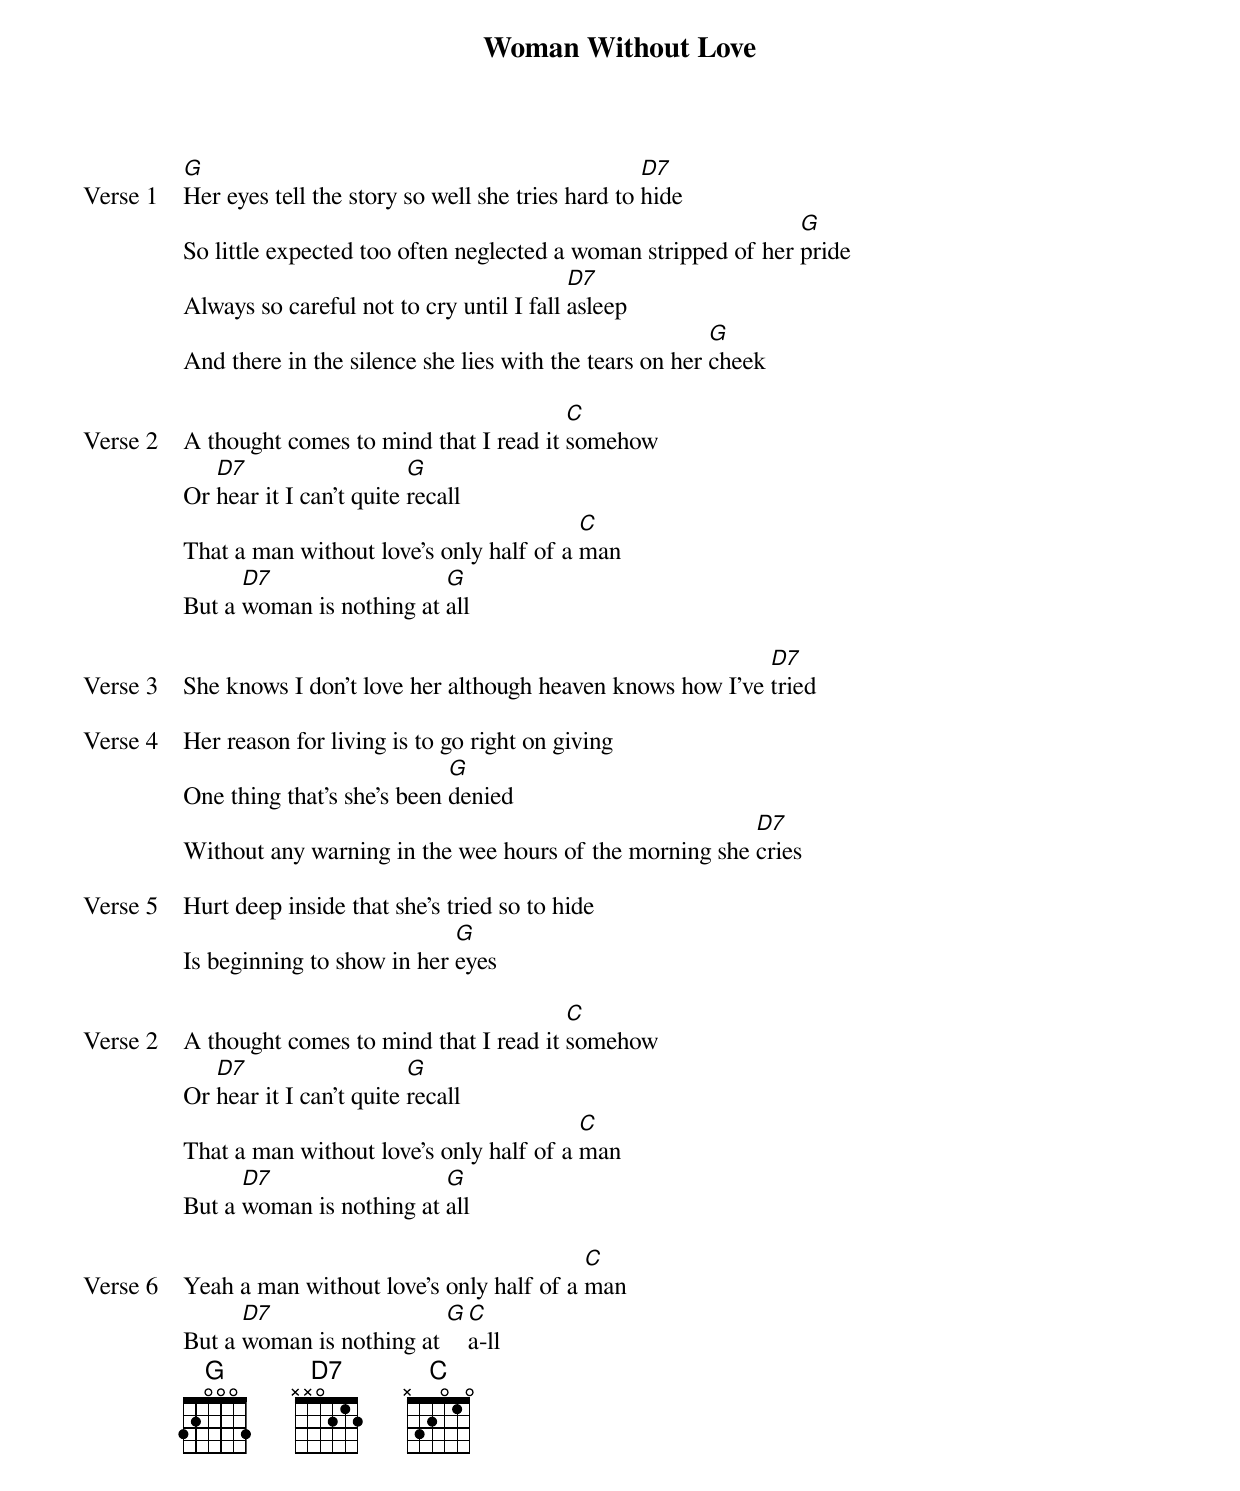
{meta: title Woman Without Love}
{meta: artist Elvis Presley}
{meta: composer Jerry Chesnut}

{start_of_verse: Verse 1}
[G]Her eyes tell the story so well she tries hard to [D7]hide
So little expected too often neglected a woman stripped of her [G]pride
Always so careful not to cry until I fall [D7]asleep
And there in the silence she lies with the tears on her [G]cheek
{end_of_verse}

{start_of_verse: Verse 2}
A thought comes to mind that I read it [C]somehow
Or [D7]hear it I can't quite [G]recall
That a man without love's only half of a [C]man
But a [D7]woman is nothing at [G]all
{end_of_verse}

{start_of_verse: Verse 3}
She knows I don't love her although heaven knows how I've [D7]tried
{end_of_verse}

{start_of_verse: Verse 4}
Her reason for living is to go right on giving
One thing that's she's been [G]denied
Without any warning in the wee hours of the morning she [D7]cries
{end_of_verse}

{start_of_verse: Verse 5}
Hurt deep inside that she's tried so to hide
Is beginning to show in her [G]eyes
{end_of_verse}

{start_of_verse: Verse 2}
A thought comes to mind that I read it [C]somehow
Or [D7]hear it I can't quite [G]recall
That a man without love's only half of a [C]man
But a [D7]woman is nothing at [G]all
{end_of_verse}

{start_of_verse: Verse 6}
Yeah a man without love's only half of a [C]man
But a [D7]woman is nothing at [G][C]a-ll
{end_of_verse}
